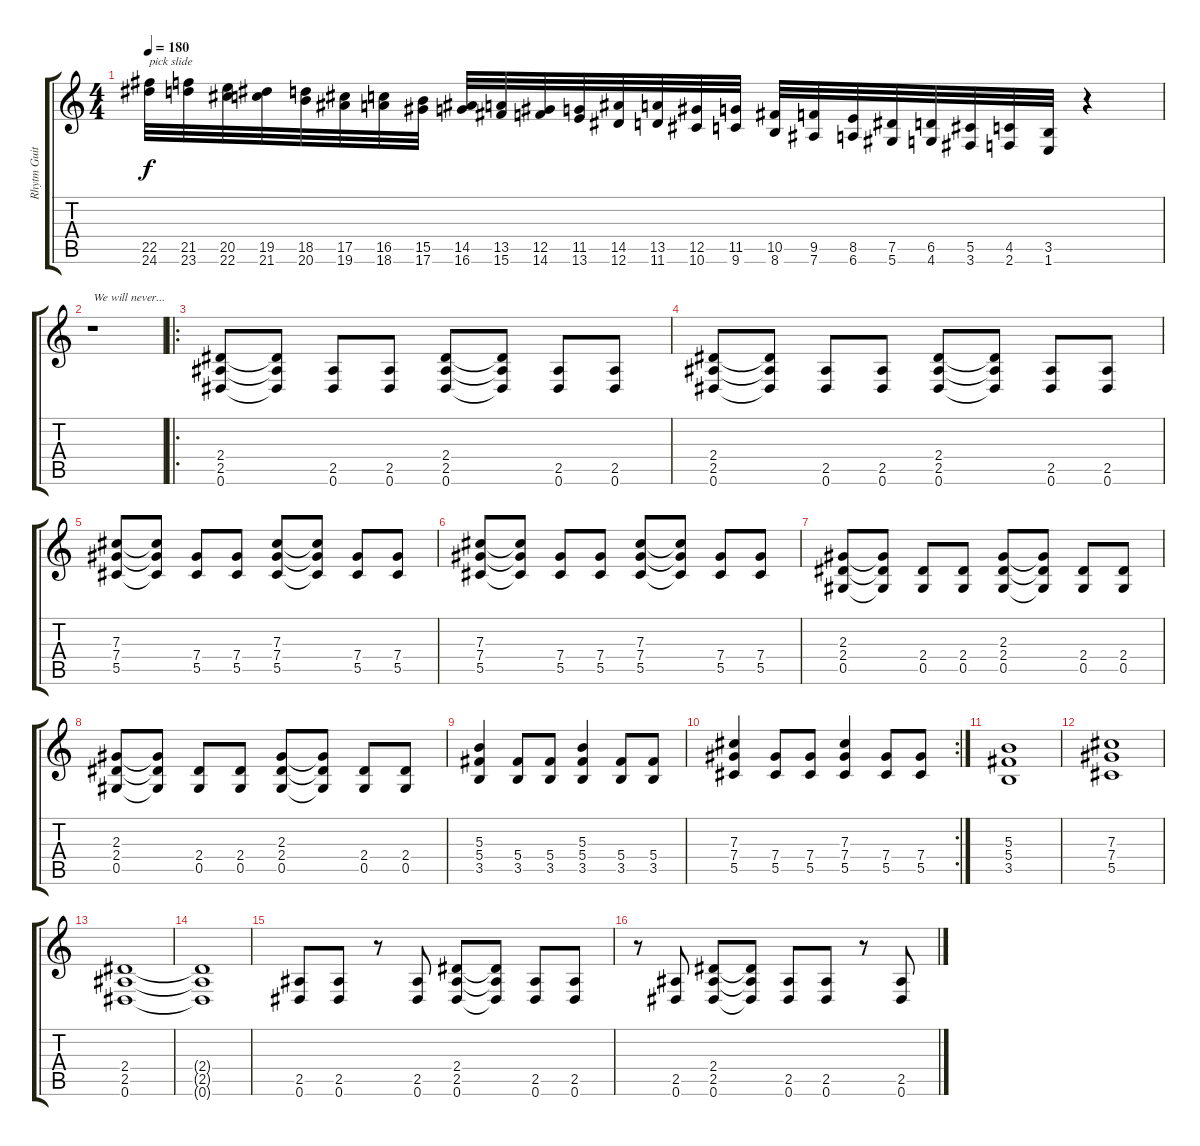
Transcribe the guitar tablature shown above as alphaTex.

\track ("Rhytm Guitar" "Rhytm Guit") {instrument distortionguitar}
\staff {score tabs}
\tuning (Eb4 Bb3 Gb3 Db3 Ab2 Eb2) {hide}
\ts (4 4)
\tempo 180
\clef g2
\ks c
(22.5 24.6).32{txt "pick slide" dy f} (21.5 23.6).32 (20.5 22.6).32 (19.5 21.6).32 (18.5 20.6).32 (17.5 19.6).32 (16.5 18.6).32 (15.5 17.6).32 (14.5 16.6).32 (13.5 15.6).32 (12.5 14.6).32 (11.5 13.6).32 (14.5 12.6).32 (13.5 11.6).32 (12.5 10.6).32 (11.5 9.6).32 (10.5 8.6).32 (9.5 7.6).32 (8.5 6.6).32 (7.5 5.6).32 (6.5 4.6).32 (5.5 3.6).32 (4.5 2.6).32 (3.5 1.6).32 r.4 |
r.1{txt "We will never..."} |
\ro
(2.4 2.5 0.6).8 (2.4{t} 2.5{t} 0.6{t}).8 (2.5 0.6).8 (2.5 0.6).8 (2.4 2.5 0.6).8 (2.4{t} 2.5{t} 0.6{t}).8 (2.5 0.6).8 (2.5 0.6).8 |
(2.4 2.5 0.6).8 (2.4{t} 2.5{t} 0.6{t}).8 (2.5 0.6).8 (2.5 0.6).8 (2.4 2.5 0.6).8 (2.4{t} 2.5{t} 0.6{t}).8 (2.5 0.6).8 (2.5 0.6).8 |
(7.3 7.4 5.5).8 (7.3{t} 7.4{t} 5.5{t}).8 (7.4 5.5).8 (7.4 5.5).8 (7.3 7.4 5.5).8 (7.3{t} 7.4{t} 5.5{t}).8 (7.4 5.5).8 (7.4 5.5).8 |
(7.3 7.4 5.5).8 (7.3{t} 7.4{t} 5.5{t}).8 (7.4 5.5).8 (7.4 5.5).8 (7.3 7.4 5.5).8 (7.3{t} 7.4{t} 5.5{t}).8 (7.4 5.5).8 (7.4 5.5).8 |
(2.3 2.4 0.5).8 (2.3{t} 2.4{t} 0.5{t}).8 (2.4 0.5).8 (2.4 0.5).8 (2.3 2.4 0.5).8 (2.3{t} 2.4{t} 0.5{t}).8 (2.4 0.5).8 (2.4 0.5).8 |
(2.3 2.4 0.5).8 (2.3{t} 2.4{t} 0.5{t}).8 (2.4 0.5).8 (2.4 0.5).8 (2.3 2.4 0.5).8 (2.3{t} 2.4{t} 0.5{t}).8 (2.4 0.5).8 (2.4 0.5).8 |
(5.3 5.4 3.5).4 (5.4 3.5).8 (5.4 3.5).8 (5.3 5.4 3.5).4 (5.4 3.5).8 (5.4 3.5).8 |
\rc 2
(7.3 7.4 5.5).4 (7.4 5.5).8 (7.4 5.5).8 (7.3 7.4 5.5).4 (7.4 5.5).8 (7.4 5.5).8 |
(5.3 5.4 3.5).1 |
(7.3 7.4 5.5).1 |
(2.4 2.5 0.6).1 |
(2.4{t} 2.5{t} 0.6{t}).1 |
(2.5 0.6).8 (2.5 0.6).8 r.8 (2.5 0.6).8 (2.4 2.5 0.6).8 (2.4{t} 2.5{t} 0.6{t}).8 (2.5 0.6).8 (2.5 0.6).8 |
r.8 (2.5 0.6).8 (2.4 2.5 0.6).8 (2.4{t} 2.5{t} 0.6{t}).8 (2.5 0.6).8 (2.5 0.6).8 r.8 (2.5 0.6).8
